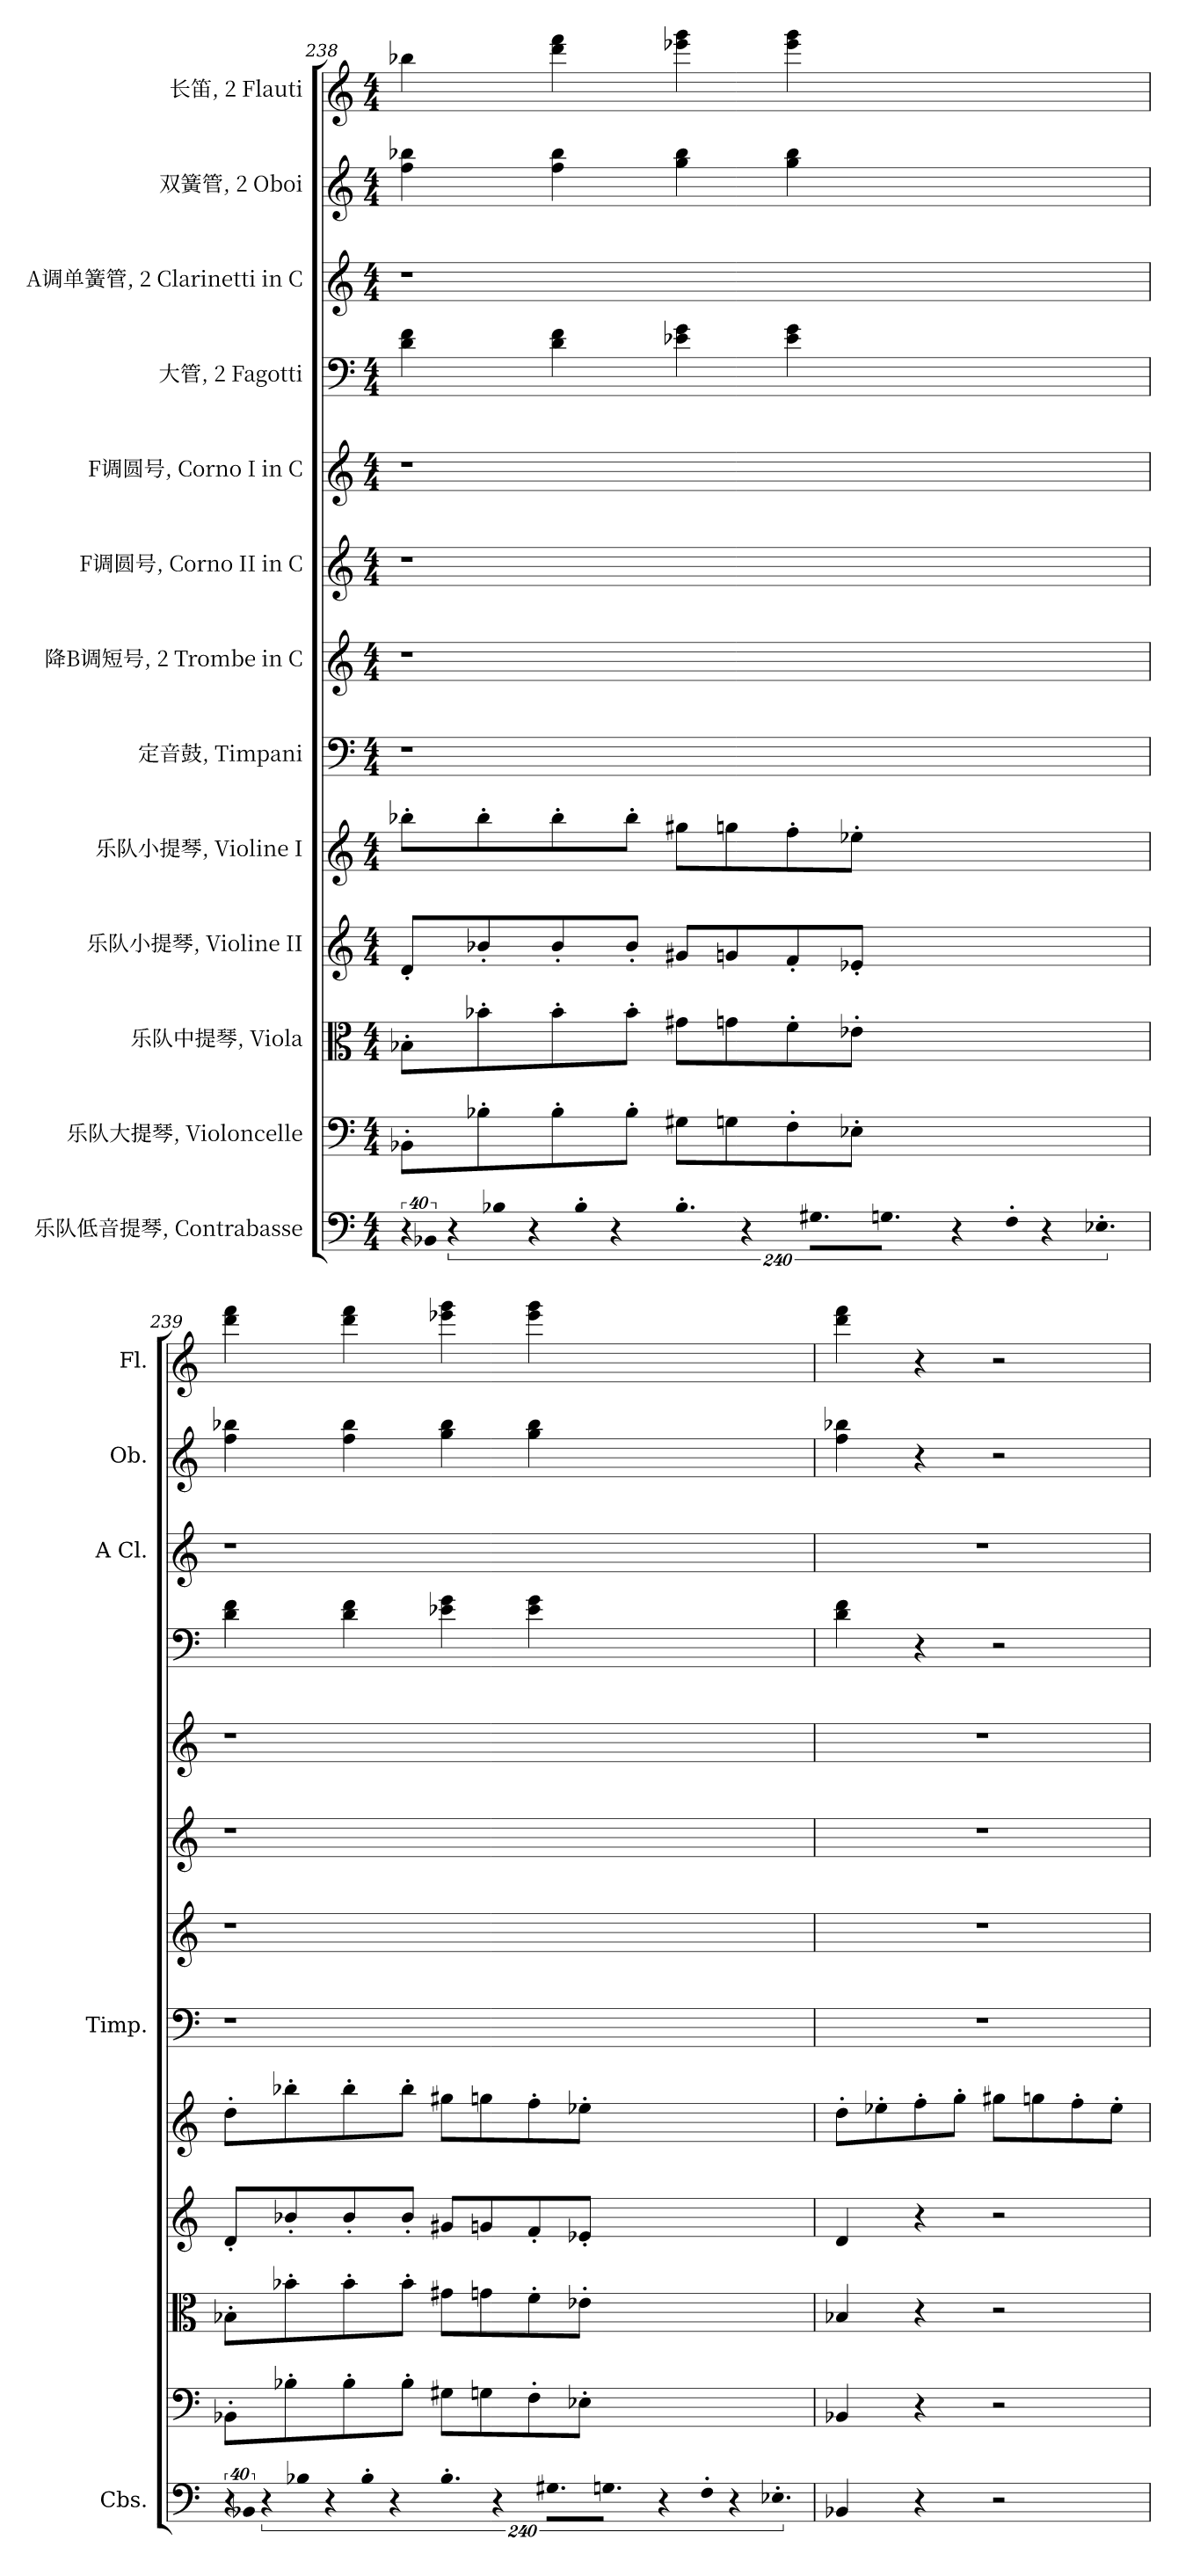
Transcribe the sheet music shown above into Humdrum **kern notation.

**kern	**kern	**kern	**kern	**kern	**kern	**kern	**kern	**kern	**kern	**kern	**kern	**kern
*part13	*part12	*part11	*part10	*part9	*part8	*part7	*part6	*part5	*part4	*part3	*part2	*part1
*staff13	*staff12	*staff11	*staff10	*staff9	*staff8	*staff7	*staff6	*staff5	*staff4	*staff3	*staff2	*staff1
*I"乐队低音提琴, Contrabasse	*I"乐队大提琴, Violoncelle	*I"乐队中提琴, Viola	*I"乐队小提琴, Violine II	*I"乐队小提琴, Violine I	*I"定音鼓, Timpani	*I"降B调短号, 2 Trombe in C	*I"F调圆号, Corno II in C	*I"F调圆号, Corno I in C	*I"大管, 2 Fagotti	*I"A调单簧管, 2 Clarinetti in C	*I"双簧管, 2 Oboi	*I"长笛, 2 Flauti
*I'Cbs.	*	*	*	*	*I'Timp.	*	*	*	*	*I'A Cl.	*I'Ob.	*I'Fl.
*clefF4	*clefF4	*clefC3	*clefG2	*clefG2	*clefF4	*clefG2	*clefG2	*clefG2	*clefF4	*clefG2	*clefG2	*clefG2
*ITrd7c12	*	*	*	*	*	*ITrd1c2	*ITrd4c7	*ITrd4c7	*	*ITrd2c3	*	*
*k[]	*k[]	*k[]	*k[]	*k[]	*k[]	*k[b-e-]	*k[b-]	*k[b-]	*k[]	*k[f#c#g#]	*k[]	*k[]
*M4/4	*M4/4	*M4/4	*M4/4	*M4/4	*M4/4	*M4/4	*M4/4	*M4/4	*M4/4	*M4/4	*M4/4	*M4/4
*MM198	*MM198	*MM198	*MM198	*MM198	*MM198	*MM198	*MM198	*MM198	*MM198	*MM198	*MM198	*MM198
=238	=238	=238	=238	=238	=238	=238	=238	=238	=238	=238	=238	=238
!LO:N:vis=32	!	!	!	!	!	!	!	!	!	!	!	!
640%23r	8BB-X'\L	8B-X'\L	8d'/L	8bb-X'\L	1r	1r	1r	1r	4d\ 4f\	1r	4ff\ 4bb-X\	4bb-X\
!LO:N:vis=32	!	!	!	!	!	!	!	!	!	!	!	!
640%23BBB-X/	.	.	.	.	.	.	.	.	.	.	.	.
!LO:N:vis=16	!	!	!	!	!	!	!	!	!	!	!	!
1920%137r	.	.	.	.	.	.	.	.	.	.	.	.
.	8B-X'\	8b-X'\	8b-X'/	8bb-'\	.	.	.	.	.	.	.	.
!LO:N:vis=16	!	!	!	!	!	!	!	!	!	!	!	!
1920%137BB-X\	.	.	.	.	.	.	.	.	.	.	.	.
!LO:N:vis=16	!	!	!	!	!	!	!	!	!	!	!	!
1920%137r	.	.	.	.	.	.	.	.	.	.	.	.
.	8B-'\	8b-'\	8b-'/	8bb-'\	.	.	.	.	4d\ 4f\	.	4ff\ 4bb-\	4ddd\ 4fff\
!LO:N:vis=16	!	!	!	!	!	!	!	!	!	!	!	!
1920%137BB-'\	.	.	.	.	.	.	.	.	.	.	.	.
!LO:N:vis=32	!	!	!	!	!	!	!	!	!	!	!	!
640%23r	.	.	.	.	.	.	.	.	.	.	.	.
.	8B-'\J	8b-'\J	8b-'/J	8bb-'\J	.	.	.	.	.	.	.	.
!LO:N:vis=16.	!	!	!	!	!	!	!	!	!	!	!	!
960%103BB-'\	.	.	.	.	.	.	.	.	.	.	.	.
*	*	*	*	*	*	*	*	*	*	*	*	*MM210
.	8G#X\L	8g#X\L	8g#X/L	8gg#X\L	.	.	.	.	4e-X\ 4g\	.	4gg\ 4bb-\	4eee-X\ 4ggg\
!LO:N:vis=32	!	!	!	!	!	!	!	!	!	!	!	!
640%23r	.	.	.	.	.	.	.	.	.	.	.	.
!LO:N:vis=16.	!	!	!	!	!	!	!	!	!	!	!	!
960%103GG#X\LL	.	.	.	.	.	.	.	.	.	.	.	.
.	8Gn\	8gn\	8gn/	8ggn\	.	.	.	.	.	.	.	.
!LO:N:vis=16.	!	!	!	!	!	!	!	!	!	!	!	!
960%103GGn\JJ	.	.	.	.	.	.	.	.	.	.	.	.
.	8F'\	8f'\	8f'/	8ff'\	.	.	.	.	4e-\ 4g\	.	4gg\ 4bb-\	4eee-\ 4ggg\
!LO:N:vis=32	!	!	!	!	!	!	!	!	!	!	!	!
640%23r	.	.	.	.	.	.	.	.	.	.	.	.
!LO:N:vis=16	!	!	!	!	!	!	!	!	!	!	!	!
1920%137FF'\	.	.	.	.	.	.	.	.	.	.	.	.
!LO:N:vis=32	!	!	!	!	!	!	!	!	!	!	!	!
640%23r	.	.	.	.	.	.	.	.	.	.	.	.
.	8E-X'\J	8e-X'\J	8e-X'/J	8ee-X'\J	.	.	.	.	.	.	.	.
!LO:N:vis=16.	!	!	!	!	!	!	!	!	!	!	!	!
960%103EE-X'\	.	.	.	.	.	.	.	.	.	.	.	.
.	640ryy	640ryy	640ryy	640ryy	640ryy	640ryy	640ryy	640ryy	640ryy	640ryy	640ryy	640ryy
!!LO:PB:g=z
=239	=239	=239	=239	=239	=239	=239	=239	=239	=239	=239	=239	=239
*	*	*	*	*	*	*	*	*	*	*	*	*MM198
!LO:N:vis=32	!	!	!	!	!	!	!	!	!	!	!	!
640%23r	8BB-X'\L	8B-X'\L	8d'/L	8dd'\L	1r	1r	1r	1r	4d\ 4f\	1r	4ff\ 4bb-X\	4ddd\ 4fff\
!LO:N:vis=32	!	!	!	!	!	!	!	!	!	!	!	!
640%23BBB-X/	.	.	.	.	.	.	.	.	.	.	.	.
!LO:N:vis=16	!	!	!	!	!	!	!	!	!	!	!	!
1920%137r	.	.	.	.	.	.	.	.	.	.	.	.
.	8B-X'\	8b-X'\	8b-X'/	8bb-X'\	.	.	.	.	.	.	.	.
!LO:N:vis=16	!	!	!	!	!	!	!	!	!	!	!	!
1920%137BB-X\	.	.	.	.	.	.	.	.	.	.	.	.
!LO:N:vis=16	!	!	!	!	!	!	!	!	!	!	!	!
1920%137r	.	.	.	.	.	.	.	.	.	.	.	.
.	8B-'\	8b-'\	8b-'/	8bb-'\	.	.	.	.	4d\ 4f\	.	4ff\ 4bb-\	4ddd\ 4fff\
!LO:N:vis=16	!	!	!	!	!	!	!	!	!	!	!	!
1920%137BB-'\	.	.	.	.	.	.	.	.	.	.	.	.
!LO:N:vis=32	!	!	!	!	!	!	!	!	!	!	!	!
640%23r	.	.	.	.	.	.	.	.	.	.	.	.
.	8B-'\J	8b-'\J	8b-'/J	8bb-'\J	.	.	.	.	.	.	.	.
!LO:N:vis=16.	!	!	!	!	!	!	!	!	!	!	!	!
960%103BB-'\	.	.	.	.	.	.	.	.	.	.	.	.
*	*	*	*	*	*	*	*	*	*	*	*	*MM210
.	8G#X\L	8g#X\L	8g#X/L	8gg#X\L	.	.	.	.	4e-X\ 4g\	.	4gg\ 4bb-\	4eee-X\ 4ggg\
!LO:N:vis=32	!	!	!	!	!	!	!	!	!	!	!	!
640%23r	.	.	.	.	.	.	.	.	.	.	.	.
!LO:N:vis=16.	!	!	!	!	!	!	!	!	!	!	!	!
960%103GG#X\LL	.	.	.	.	.	.	.	.	.	.	.	.
.	8Gn\	8gn\	8gn/	8ggn\	.	.	.	.	.	.	.	.
!LO:N:vis=16.	!	!	!	!	!	!	!	!	!	!	!	!
960%103GGn\JJ	.	.	.	.	.	.	.	.	.	.	.	.
.	8F'\	8f'\	8f'/	8ff'\	.	.	.	.	4e-\ 4g\	.	4gg\ 4bb-\	4eee-\ 4ggg\
!LO:N:vis=32	!	!	!	!	!	!	!	!	!	!	!	!
640%23r	.	.	.	.	.	.	.	.	.	.	.	.
!LO:N:vis=16	!	!	!	!	!	!	!	!	!	!	!	!
1920%137FF'\	.	.	.	.	.	.	.	.	.	.	.	.
!LO:N:vis=32	!	!	!	!	!	!	!	!	!	!	!	!
640%23r	.	.	.	.	.	.	.	.	.	.	.	.
.	8E-X'\J	8e-X'\J	8e-X'/J	8ee-X'\J	.	.	.	.	.	.	.	.
!LO:N:vis=16.	!	!	!	!	!	!	!	!	!	!	!	!
960%103EE-X'\	.	.	.	.	.	.	.	.	.	.	.	.
.	640ryy	640ryy	640ryy	640ryy	640ryy	640ryy	640ryy	640ryy	640ryy	640ryy	640ryy	640ryy
=240	=240	=240	=240	=240	=240	=240	=240	=240	=240	=240	=240	=240
*	*	*	*	*	*	*	*	*	*	*	*	*MM188
4BBB-X/	4BB-X/	4B-X/	4d/	8dd'\L	1r	1r	1r	1r	4d\ 4f\	1r	4ff\ 4bb-X\	4ddd\ 4fff\
.	.	.	.	8ee-X'\	.	.	.	.	.	.	.	.
*	*	*	*	*	*	*	*	*	*	*	*	*MM196
4r	4r	4r	4r	8ff'\	.	.	.	.	4r	.	4r	4r
.	.	.	.	8gg'\J	.	.	.	.	.	.	.	.
*	*	*	*	*	*	*	*	*	*	*	*	*MM207
2r	2r	2r	2r	8gg#X\L	.	.	.	.	2r	.	2r	2r
.	.	.	.	8ggn\	.	.	.	.	.	.	.	.
.	.	.	.	8ff'\	.	.	.	.	.	.	.	.
.	.	.	.	8ee-'\J	.	.	.	.	.	.	.	.
=	=	=	=	=	=	=	=	=	=	=	=	=
*-	*-	*-	*-	*-	*-	*-	*-	*-	*-	*-	*-	*-
